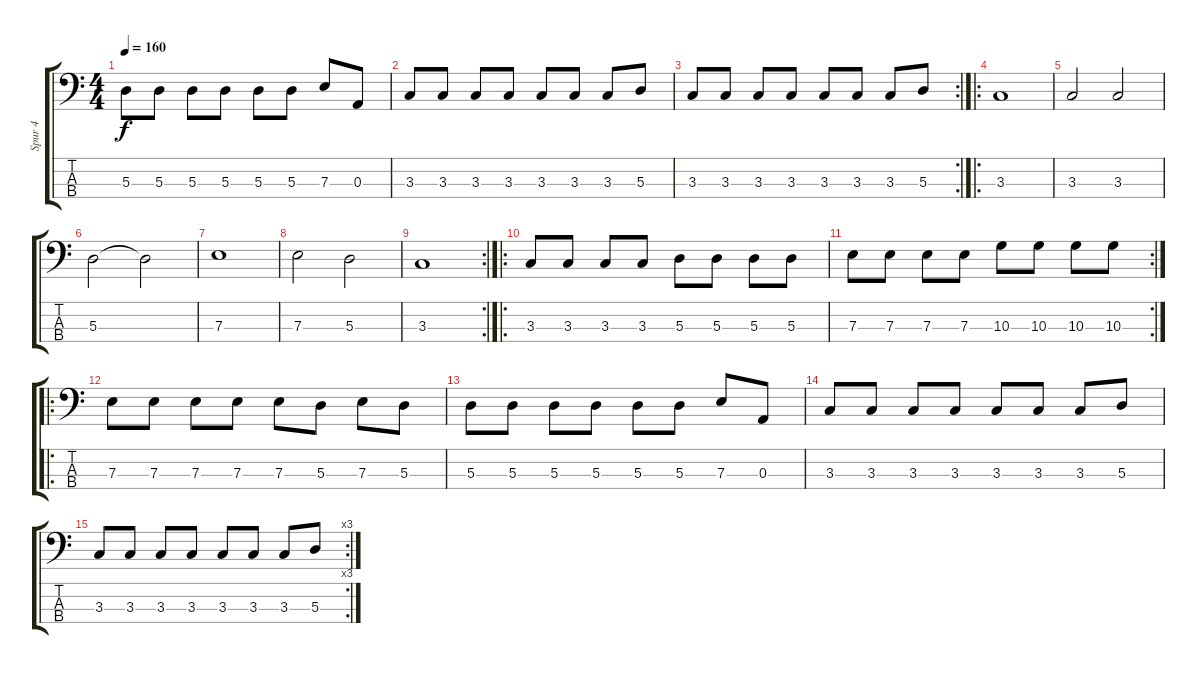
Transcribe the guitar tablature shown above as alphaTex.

\track ("Spur 4" "Spur 4") {instrument electricbassfinger}
\staff {score tabs}
\tuning (G2 D2 A1 E1) {hide}
\ts (4 4)
\tempo 160
\clef f4
\ks c
5.3.8{dy f} 5.3.8 5.3.8 5.3.8 5.3.8 5.3.8 7.3.8 0.3.8 |
3.3.8 3.3.8 3.3.8 3.3.8 3.3.8 3.3.8 3.3.8 5.3.8 |
\rc 2
3.3.8 3.3.8 3.3.8 3.3.8 3.3.8 3.3.8 3.3.8 5.3.8 |
\ro
3.3.1 |
3.3.2 3.3.2 |
5.3.2 5.3{t}.2 |
7.3.1 |
7.3.2 5.3.2 |
\rc 2
3.3.1 |
\ro
3.3.8 3.3.8 3.3.8 3.3.8 5.3.8 5.3.8 5.3.8 5.3.8 |
\rc 2
7.3.8 7.3.8 7.3.8 7.3.8 10.3.8 10.3.8 10.3.8 10.3.8 |
\ro
7.3.8 7.3.8 7.3.8 7.3.8 7.3.8 5.3.8 7.3.8 5.3.8 |
5.3.8 5.3.8 5.3.8 5.3.8 5.3.8 5.3.8 7.3.8 0.3.8 |
3.3.8 3.3.8 3.3.8 3.3.8 3.3.8 3.3.8 3.3.8 5.3.8 |
\rc 3
3.3.8 3.3.8 3.3.8 3.3.8 3.3.8 3.3.8 3.3.8 5.3.8
